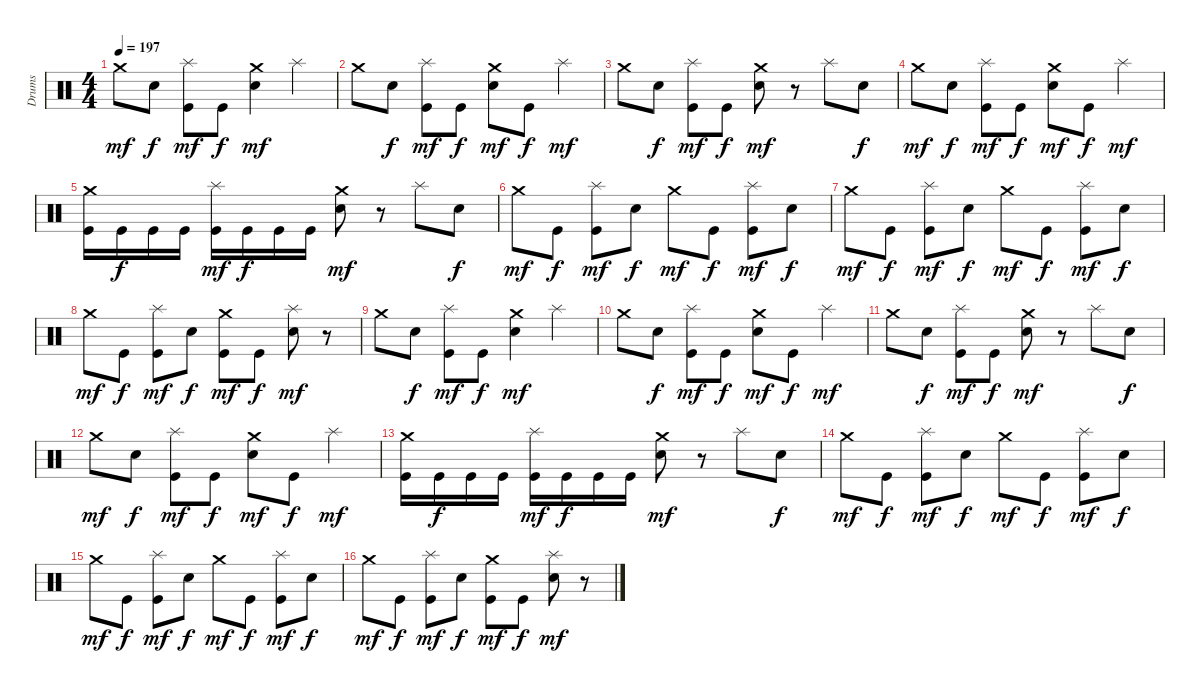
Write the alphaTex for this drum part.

\track ("Drums" "Drums") {instrument percussion}
\staff {score}
\articulation defaults
\ts (4 4)
\tempo 197
\clef neutral
\ks c "Crash medium (hit)".8{dy mf} "Electric Snare (hit)".8{dy f}
("Splash (hit)" "Kick (hit)").8{dy mf} "Kick (hit)".8{dy f} ("Crash medium (hit)" "Electric Snare (hit)").4{dy mf} "Splash (hit)".4 |
"Crash medium (hit)".8 "Electric Snare (hit)".8{dy f} ("Splash (hit)" "Kick (hit)").8{dy mf} "Kick (hit)".8{dy f} ("Crash medium (hit)" "Electric Snare (hit)").8{dy mf} "Kick (hit)".8{dy f} "Splash (hit)".4{dy mf} |
"Crash medium (hit)".8 "Electric Snare (hit)".8{dy f} ("Splash (hit)" "Kick (hit)").8{dy mf} "Kick (hit)".8{dy f} ("Crash medium (hit)" "Electric Snare (hit)").8{dy mf} r.8 "Splash (hit)".8 "Electric Snare (hit)".8{dy f} |
"Crash medium (hit)".8{dy mf} "Electric Snare (hit)".8{dy f} ("Splash (hit)" "Kick (hit)").8{dy mf} "Kick (hit)".8{dy f} ("Crash medium (hit)" "Electric Snare (hit)").8{dy mf} "Kick (hit)".8{dy f} "Splash (hit)".4{dy mf} |
("Crash medium (hit)" "Kick (hit)").16 "Kick (hit)".16{dy f} "Kick (hit)".16 "Kick (hit)".16 ("Splash (hit)" "Kick (hit)").16{dy mf} "Kick (hit)".16{dy f} "Kick (hit)".16 "Kick (hit)".16 ("Crash medium (hit)" "Electric Snare (hit)").8{dy mf} r.8 "Splash (hit)".8 "Electric Snare (hit)".8{dy f} |
"Crash medium (hit)".8{dy mf} "Kick (hit)".8{dy f} ("Splash (hit)" "Kick (hit)").8{dy mf} "Electric Snare (hit)".8{dy f} "Crash medium (hit)".8{dy mf} "Kick (hit)".8{dy f} ("Splash (hit)" "Kick (hit)").8{dy mf} "Electric Snare (hit)".8{dy f} |
"Crash medium (hit)".8{dy mf} "Kick (hit)".8{dy f} ("Splash (hit)" "Kick (hit)").8{dy mf} "Electric Snare (hit)".8{dy f} "Crash medium (hit)".8{dy mf} "Kick (hit)".8{dy f} ("Splash (hit)" "Kick (hit)").8{dy mf} "Electric Snare (hit)".8{dy f} |
"Crash medium (hit)".8{dy mf} "Kick (hit)".8{dy f} ("Splash (hit)" "Kick (hit)").8{dy mf} "Electric Snare (hit)".8{dy f} ("Crash medium (hit)" "Kick (hit)").8{dy mf} "Kick (hit)".8{dy f} ("Splash (hit)" "Electric Snare (hit)").8{dy mf} r.8 |
"Crash medium (hit)".8 "Electric Snare (hit)".8{dy f} ("Splash (hit)" "Kick (hit)").8{dy mf} "Kick (hit)".8{dy f} ("Crash medium (hit)" "Electric Snare (hit)").4{dy mf} "Splash (hit)".4 |
"Crash medium (hit)".8 "Electric Snare (hit)".8{dy f} ("Splash (hit)" "Kick (hit)").8{dy mf} "Kick (hit)".8{dy f} ("Crash medium (hit)" "Electric Snare (hit)").8{dy mf} "Kick (hit)".8{dy f} "Splash (hit)".4{dy mf} |
"Crash medium (hit)".8 "Electric Snare (hit)".8{dy f} ("Splash (hit)" "Kick (hit)").8{dy mf} "Kick (hit)".8{dy f} ("Crash medium (hit)" "Electric Snare (hit)").8{dy mf} r.8 "Splash (hit)".8 "Electric Snare (hit)".8{dy f} |
"Crash medium (hit)".8{dy mf} "Electric Snare (hit)".8{dy f} ("Splash (hit)" "Kick (hit)").8{dy mf} "Kick (hit)".8{dy f} ("Crash medium (hit)" "Electric Snare (hit)").8{dy mf} "Kick (hit)".8{dy f} "Splash (hit)".4{dy mf} |
("Crash medium (hit)" "Kick (hit)").16 "Kick (hit)".16{dy f} "Kick (hit)".16 "Kick (hit)".16 ("Splash (hit)" "Kick (hit)").16{dy mf} "Kick (hit)".16{dy f} "Kick (hit)".16 "Kick (hit)".16 ("Crash medium (hit)" "Electric Snare (hit)").8{dy mf} r.8 "Splash (hit)".8 "Electric Snare (hit)".8{dy f} |
"Crash medium (hit)".8{dy mf} "Kick (hit)".8{dy f} ("Splash (hit)" "Kick (hit)").8{dy mf} "Electric Snare (hit)".8{dy f} "Crash medium (hit)".8{dy mf} "Kick (hit)".8{dy f} ("Splash (hit)" "Kick (hit)").8{dy mf} "Electric Snare (hit)".8{dy f} |
"Crash medium (hit)".8{dy mf} "Kick (hit)".8{dy f} ("Splash (hit)" "Kick (hit)").8{dy mf} "Electric Snare (hit)".8{dy f} "Crash medium (hit)".8{dy mf} "Kick (hit)".8{dy f} ("Splash (hit)" "Kick (hit)").8{dy mf} "Electric Snare (hit)".8{dy f} |
"Crash medium (hit)".8{dy mf} "Kick (hit)".8{dy f} ("Splash (hit)" "Kick (hit)").8{dy mf} "Electric Snare (hit)".8{dy f} ("Crash medium (hit)" "Kick (hit)").8{dy mf} "Kick (hit)".8{dy f} ("Splash (hit)" "Electric Snare (hit)").8{dy mf} r.8
